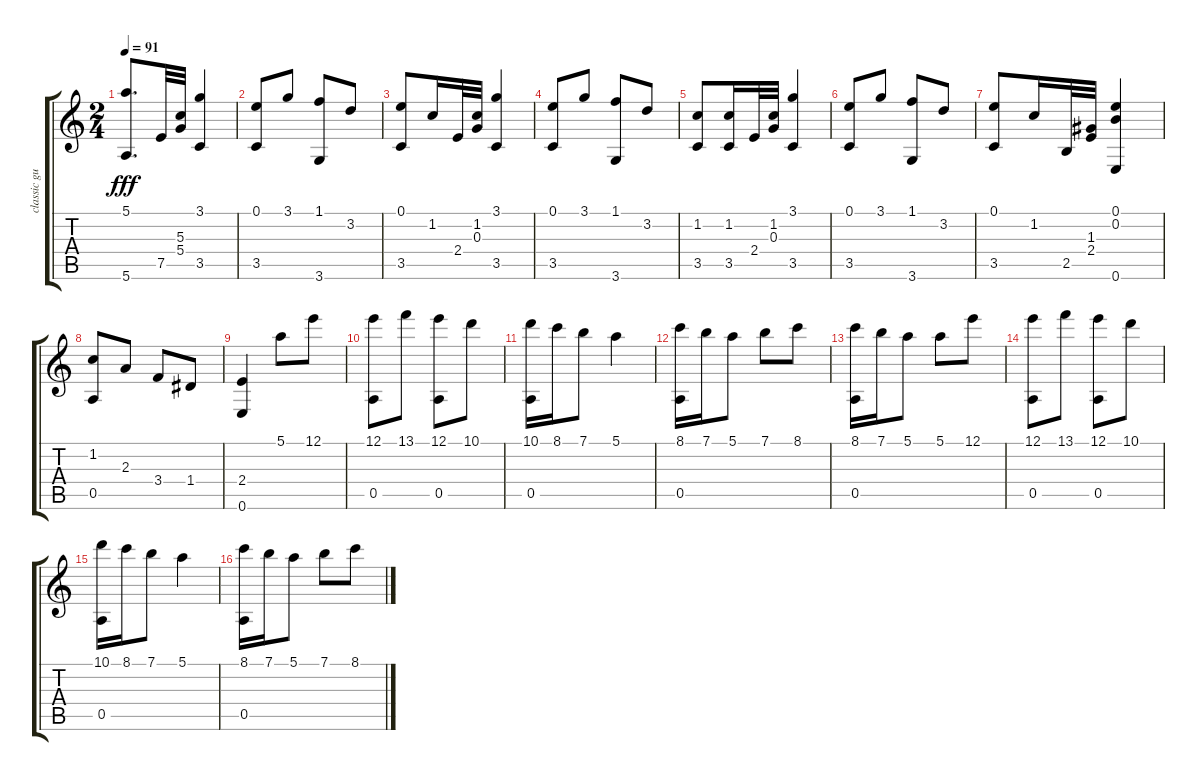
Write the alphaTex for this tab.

\track ("classic guitar" "classic gu") {instrument acousticguitarnylon}
\staff {score tabs}
\tuning (E4 B3 G3 D3 A2 E2) {hide}
\ts (2 4)
\tempo 91
\clef g2
\ks c
(5.1 5.6).8{d dy fff} 7.5.32 (5.3 5.4).32 (3.1 3.5).4 |
(0.1 3.5).8 3.1.8 (1.1 3.6).8 3.2.8 |
(0.1 3.5).8 1.2.16 2.4.32 (1.2 0.3).32 (3.1 3.5).4 |
(0.1 3.5).8 3.1.8 (1.1 3.6).8 3.2.8 |
(1.2 3.5).8 (1.2 3.5).16 2.4.32 (1.2 0.3).32 (3.1 3.5).4 |
(0.1 3.5).8 3.1.8 (1.1 3.6).8 3.2.8 |
(0.1 3.5).8 1.2.16 2.5.32 (1.3 2.4).32 (0.1 0.2 0.6).4 |
(1.2 0.5).8 2.3.8 3.4.8 1.4.8 |
(2.4 0.6).4 5.1.8 12.1.8 |
(12.1 0.5).8 13.1.8 (12.1 0.5).8 10.1.8 |
(10.1 0.5).16 8.1.16 7.1.8 5.1.4 |
(8.1 0.5).16 7.1.16 5.1.8 7.1.8 8.1.8 |
(8.1 0.5).16 7.1.16 5.1.8 5.1.8 12.1.8 |
(12.1 0.5).8 13.1.8 (12.1 0.5).8 10.1.8 |
(10.1 0.5).16 8.1.16 7.1.8 5.1.4 |
(8.1 0.5).16 7.1.16 5.1.8 7.1.8 8.1.8
